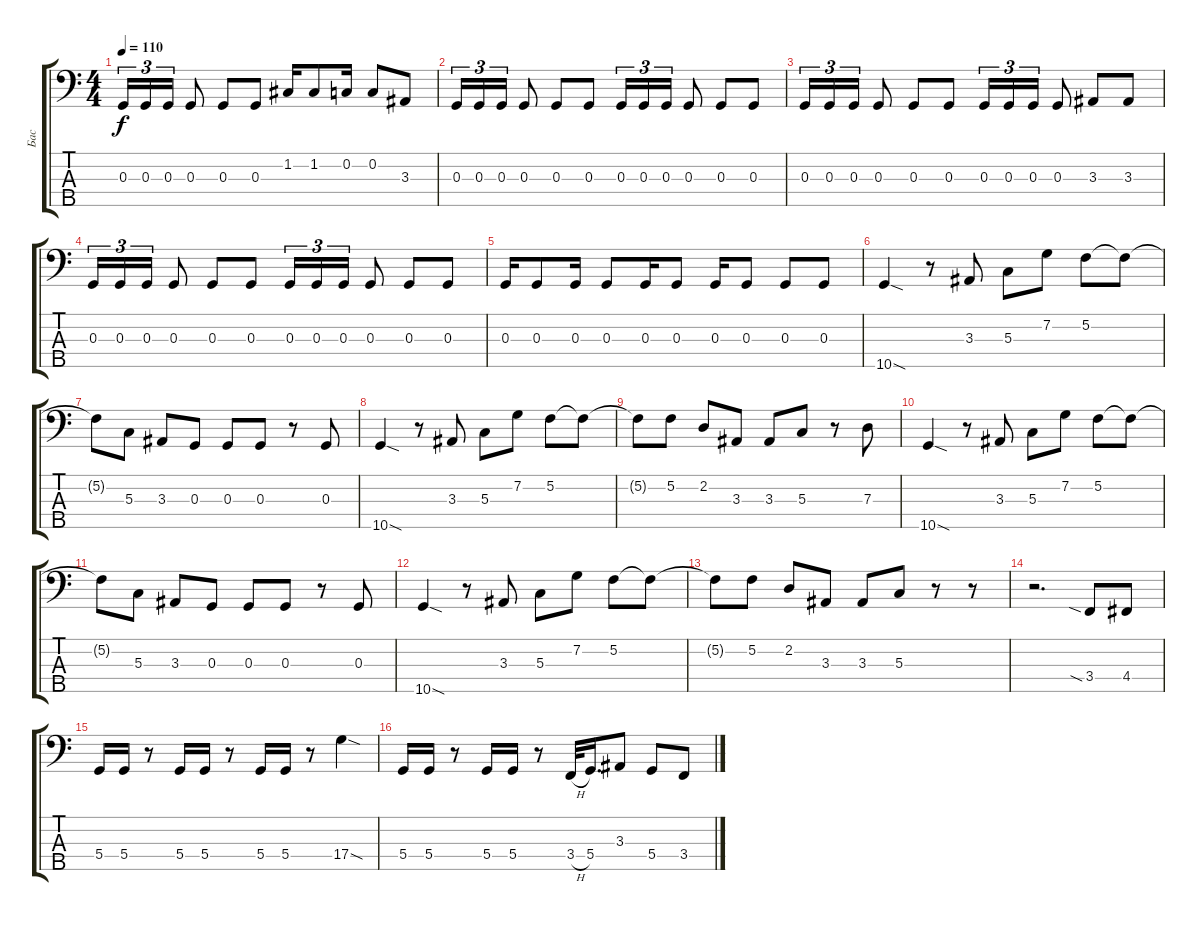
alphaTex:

\track ("Бас" "Бас") {instrument electricbassfinger}
\staff {score tabs}
\tuning (F2 C2 G1 D1 A0) {hide}
\ts (4 4)
\tempo 110
\clef f4
\ks c
0.3.16{tu (3 2) dy f} 0.3.16{tu (3 2)} 0.3.16{tu (3 2)} 0.3.8 0.3.8 0.3.8 1.2.16 1.2.8 0.2.16 0.2.8 3.3.8 |
0.3.16{tu (3 2)} 0.3.16{tu (3 2)} 0.3.16{tu (3 2)} 0.3.8 0.3.8 0.3.8 0.3.16{tu (3 2)} 0.3.16{tu (3 2)} 0.3.16{tu (3 2)} 0.3.8 0.3.8 0.3.8 |
0.3.16{tu (3 2)} 0.3.16{tu (3 2)} 0.3.16{tu (3 2)} 0.3.8 0.3.8 0.3.8 0.3.16{tu (3 2)} 0.3.16{tu (3 2)} 0.3.16{tu (3 2)} 0.3.8 3.3.8 3.3.8 |
0.3.16{tu (3 2)} 0.3.16{tu (3 2)} 0.3.16{tu (3 2)} 0.3.8 0.3.8 0.3.8 0.3.16{tu (3 2)} 0.3.16{tu (3 2)} 0.3.16{tu (3 2)} 0.3.8 0.3.8 0.3.8 |
0.3.16 0.3.8 0.3.16 0.3.8 0.3.16 0.3.8 0.3.16 0.3.8 0.3.8 0.3.8 |
10.5{sod}.4 r.8 3.3.8 5.3.8 7.2.8 5.2.8 5.2{t}.8 |
5.2{t}.8 5.3.8 3.3.8 0.3.8 0.3.8 0.3.8 r.8 0.3.8 |
10.5{sod}.4 r.8 3.3.8 5.3.8 7.2.8 5.2.8 5.2{t}.8 |
5.2{t}.8 5.2.8 2.2.8 3.3.8 3.3.8 5.3.8 r.8 7.3.8 |
10.5{sod}.4 r.8 3.3.8 5.3.8 7.2.8 5.2.8 5.2{t}.8 |
5.2{t}.8 5.3.8 3.3.8 0.3.8 0.3.8 0.3.8 r.8 0.3.8 |
10.5{sod}.4 r.8 3.3.8 5.3.8 7.2.8 5.2.8 5.2{t}.8 |
5.2{t}.8 5.2.8 2.2.8 3.3.8 3.3.8 5.3.8 r.8 r.8 |
r.2{d} 3.4{sia}.8 4.4.8 |
5.4.16 5.4.16 r.8 5.4.16 5.4.16 r.8 5.4.16 5.4.16 r.8 17.4{sod}.4 |
5.4.16 5.4.16 r.8 5.4.16 5.4.16 r.8 3.4{h}.32 5.4.16{d} 3.3.8 5.4.8 3.4.8
